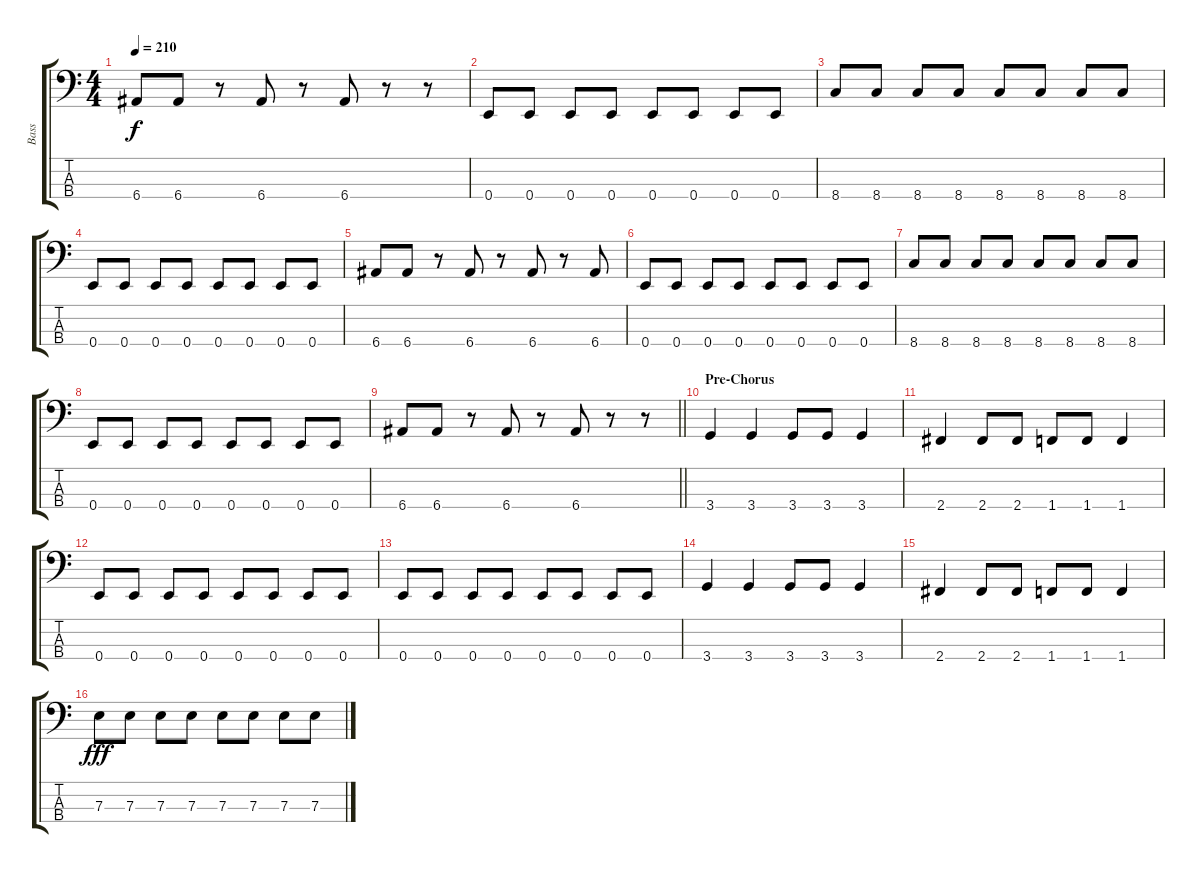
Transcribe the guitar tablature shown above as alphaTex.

\track ("Bass" "Bass") {instrument electricbasspick}
\staff {score tabs}
\tuning (G2 D2 A1 E1) {hide}
\ts (4 4)
\tempo 210
\clef f4
\ks c
6.4.8{dy f} 6.4.8 r.8 6.4.8 r.8 6.4.8 r.8 r.8 |
0.4.8 0.4.8 0.4.8 0.4.8 0.4.8 0.4.8 0.4.8 0.4.8 |
8.4.8 8.4.8 8.4.8 8.4.8 8.4.8 8.4.8 8.4.8 8.4.8 |
0.4.8 0.4.8 0.4.8 0.4.8 0.4.8 0.4.8 0.4.8 0.4.8 |
6.4.8 6.4.8 r.8 6.4.8 r.8 6.4.8 r.8 6.4.8 |
0.4.8 0.4.8 0.4.8 0.4.8 0.4.8 0.4.8 0.4.8 0.4.8 |
8.4.8 8.4.8 8.4.8 8.4.8 8.4.8 8.4.8 8.4.8 8.4.8 |
0.4.8 0.4.8 0.4.8 0.4.8 0.4.8 0.4.8 0.4.8 0.4.8 |
\barLineRight lightlight
6.4.8 6.4.8 r.8 6.4.8 r.8 6.4.8 r.8 r.8 |
\section ("" "Pre-Chorus")
3.4.4 3.4.4 3.4.8 3.4.8 3.4.4 |
2.4.4 2.4.8 2.4.8 1.4.8 1.4.8 1.4.4 |
0.4.8 0.4.8 0.4.8 0.4.8 0.4.8 0.4.8 0.4.8 0.4.8 |
0.4.8 0.4.8 0.4.8 0.4.8 0.4.8 0.4.8 0.4.8 0.4.8 |
3.4.4 3.4.4 3.4.8 3.4.8 3.4.4 |
2.4.4 2.4.8 2.4.8 1.4.8 1.4.8 1.4.4 |
7.3.8{dy fff} 7.3.8 7.3.8 7.3.8 7.3.8 7.3.8 7.3.8 7.3.8
